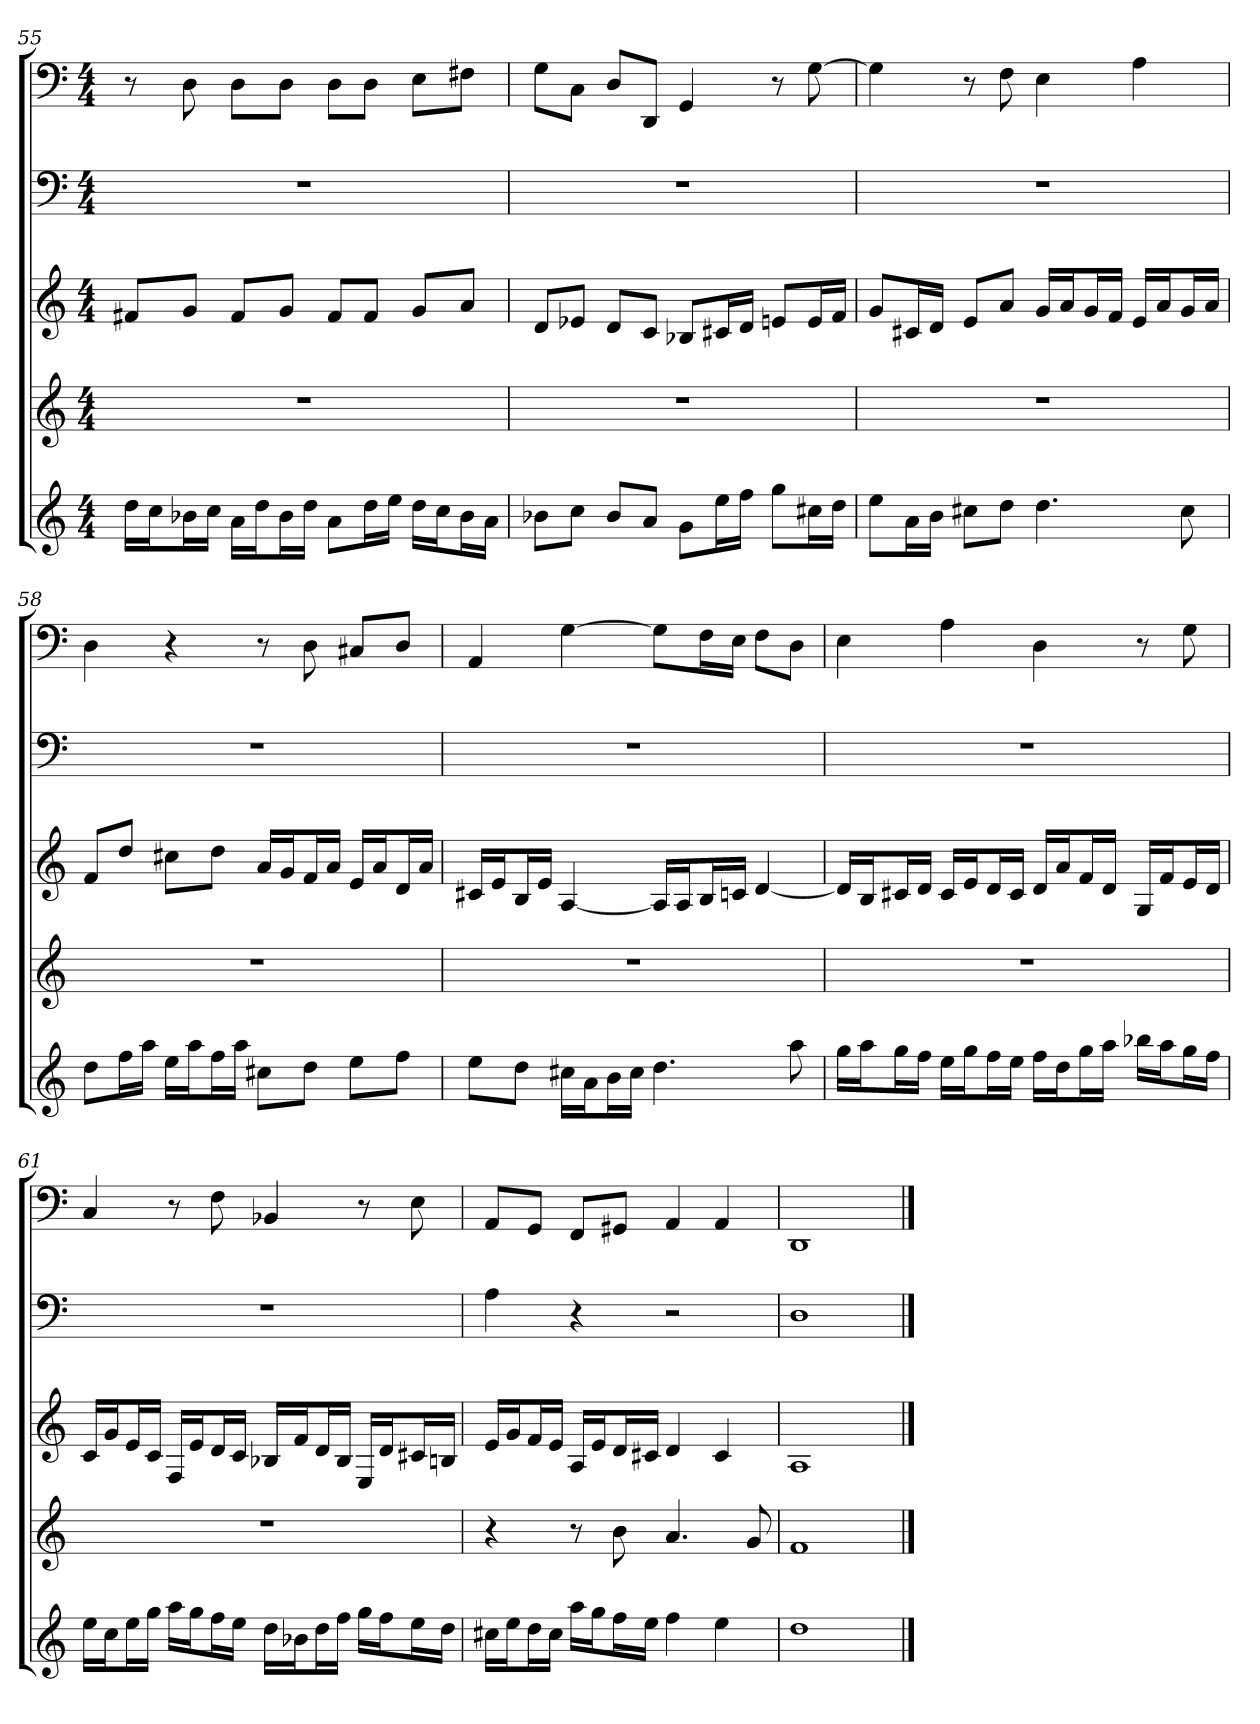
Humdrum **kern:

**kern	**kern	**kern	**kern	**kern
*part5	*part4	*part3	*part2	*part1
*staff5	*staff4	*staff3	*staff2	*staff1
*k[]	*k[]	*k[]	*k[]	*k[]
*M4/4	*M4/4	*M4/4	*M4/4	*M4/4
=55	=55	=55	=55	=55
16ddLL	1r	8f#XL	1r	8r
16ccJ	.	.	.	.
16b-XL	.	8gJ	.	8D
16ccJJ	.	.	.	.
16aLL	.	8f#L	.	8DL
16ddJ	.	.	.	.
16b-L	.	8gJ	.	8DJ
16ddJJ	.	.	.	.
8aL	.	8f#L	.	8DL
16ddL	.	8f#J	.	8DJ
16eeJJ	.	.	.	.
16ddLL	.	8gL	.	8EL
16ccJ	.	.	.	.
16b-L	.	8aJ	.	8F#XJ
16aJJ	.	.	.	.
=56	=56	=56	=56	=56
8b-XL	1r	8dL	1r	8GL
8ccJ	.	8e-XJ	.	8CJ
8b-L	.	8dL	.	8DL
8aJ	.	8cJ	.	8DDJ
8gL	.	8B-XL	.	4GG
16eeL	.	16c#XL	.	.
16ffJJ	.	16dJJ	.	.
8ggL	.	8enL	.	8r
16cc#XL	.	16eL	.	[8G
16ddJJ	.	16fJJ	.	.
=57	=57	=57	=57	=57
8eeL	1r	8gL	1r	4G]
16aL	.	16c#XL	.	.
16bJJ	.	16dJJ	.	.
8cc#XL	.	8eL	.	8r
8ddJ	.	8aJ	.	8F
4.dd	.	16gLL	.	4E
.	.	16aJ	.	.
.	.	16gL	.	.
.	.	16fJJ	.	.
.	.	16eLL	.	4A
.	.	16aJ	.	.
8cc#	.	16gL	.	.
.	.	16aJJ	.	.
=58	=58	=58	=58	=58
8ddL	1r	8fL	1r	4D
16ffL	.	8ddJ	.	.
16aaJJ	.	.	.	.
16eeLL	.	8cc#XL	.	4r
16aaJ	.	.	.	.
16ffL	.	8ddJ	.	.
16aaJJ	.	.	.	.
8cc#XL	.	16aLL	.	8r
.	.	16gJ	.	.
8ddJ	.	16fL	.	8D
.	.	16aJJ	.	.
8eeL	.	16eLL	.	8C#XL
.	.	16aJ	.	.
8ffJ	.	16dL	.	8DJ
.	.	16aJJ	.	.
=59	=59	=59	=59	=59
8eeL	1r	16c#XLL	1r	4AA
.	.	16eJ	.	.
8ddJ	.	16BL	.	.
.	.	16eJJ	.	.
16cc#XLL	.	[4A	.	[4G
16aJ	.	.	.	.
16bL	.	.	.	.
16cc#JJ	.	.	.	.
4.dd	.	16ALL]	.	8GL]
.	.	16AJ	.	.
.	.	16BL	.	16FL
.	.	16cnJJ	.	16EJJ
.	.	[4d	.	8FL
8aa	.	.	.	8DJ
=60	=60	=60	=60	=60
16ggLL	1r	16dLL]	1r	4E
16aaJ	.	16BJ	.	.
16ggL	.	16c#XL	.	.
16ffJJ	.	16dJJ	.	.
16eeLL	.	16c#LL	.	4A
16ggJ	.	16eJ	.	.
16ffL	.	16dL	.	.
16eeJJ	.	16c#JJ	.	.
16ffLL	.	16dLL	.	4D
16ddJ	.	16aJ	.	.
16ggL	.	16fL	.	.
16aaJJ	.	16dJJ	.	.
16bb-XLL	.	16GLL	.	8r
16aaJ	.	16fJ	.	.
16ggL	.	16eL	.	8G
16ffJJ	.	16dJJ	.	.
=61	=61	=61	=61	=61
16eeLL	1r	16cLL	1r	4C
16ccJ	.	16gJ	.	.
16eeL	.	16eL	.	.
16ggJJ	.	16cJJ	.	.
16aaLL	.	16FLL	.	8r
16ggJ	.	16eJ	.	.
16ffL	.	16dL	.	8F
16eeJJ	.	16cJJ	.	.
16ddLL	.	16B-XLL	.	4BB-X
16b-XJ	.	16fJ	.	.
16ddL	.	16dL	.	.
16ffJJ	.	16B-JJ	.	.
16ggLL	.	16ELL	.	8r
16ffJ	.	16dJ	.	.
16eeL	.	16c#XL	.	8E
16ddJJ	.	16BnJJ	.	.
=62	=62	=62	=62	=62
16cc#XLL	4r	16eLL	4A	8AAL
16eeJ	.	16gJ	.	.
16ddL	.	16fL	.	8GGJ
16cc#JJ	.	16eJJ	.	.
16aaLL	8r	16ALL	4r	8FFL
16ggJ	.	16eJ	.	.
16ffL	8b	16dL	.	8GG#XJ
16eeJJ	.	16c#XJJ	.	.
4ff	4.a	4d	2r	4AA
4ee	.	4c#	.	4AA
.	8g	.	.	.
=63	=63	=63	=63	=63
1dd	1f	1A	1D	1DD
==	==	==	==	==
*-	*-	*-	*-	*-
